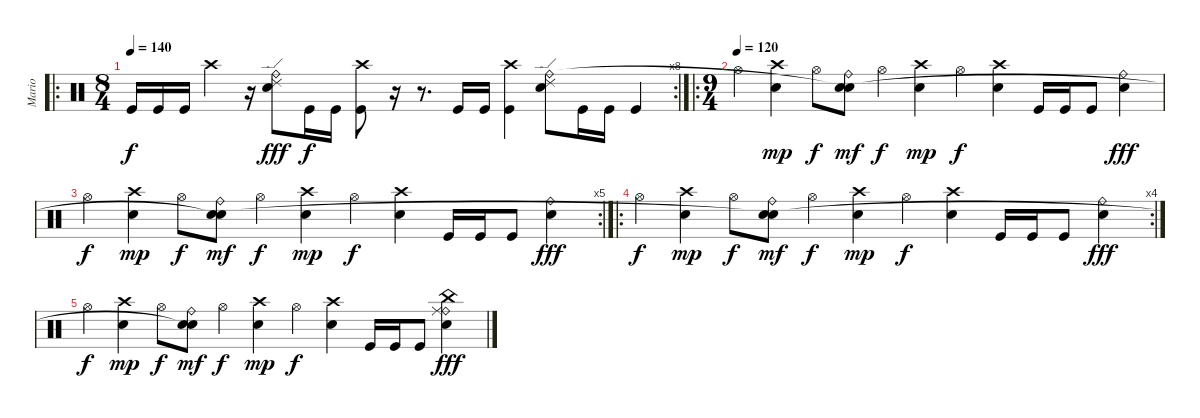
\track ("Mario" "Mario") {instrument percussion}
\staff {score}
\articulation defaults
\ro
\rc 8
\ts (8 4)
\tempo 140
\clef neutral
\ks c "Kick (hit)".16{dy f} "Kick (hit)".16 "Kick (hit)".16 "Crash high (hit)".4
r.16 ("Electric Snare (hit)" "Ride (edge) 2" "Ride (bell)").8{dy fff} "Kick (hit)".16{dy f} "Kick (hit)".16 ("Crash high (hit)" "Kick (hit)").8 r.16 r.8{d} "Kick (hit)".16 "Kick (hit)".16 ("Crash high (hit)" "Kick (hit)").4 ("Electric Snare (hit)" "Ride (edge) 2" "Ride (bell)").8 "Kick (hit)".16 "Kick (hit)".16 "Kick (hit)".4 |
\ro
\ts (9 4)
\tempo (120)
"Hi-Hat (open)".4{volume 16} ("Crash high (hit)" "Electric Snare (hit)").4{dy mp} "Hi-Hat (open)".8{dy f} ("Ride (bell)" "Electric Snare (hit)" "Snare (hit)"{t}).8{dy mf} "Hi-Hat (open)".4{dy f} ("Crash high (hit)" "Electric Snare (hit)").4{dy mp} "Hi-Hat (open)".4{dy f} ("Crash high (hit)" "Electric Snare (hit)").4 "Kick (hit)".16 "Kick (hit)".16 "Kick (hit)".8 ("Ride (bell)" "Electric Snare (hit)").4{dy fff} |
\rc 5 "Hi-Hat (open)".4{dy f}
("Crash high (hit)" "Electric Snare (hit)").4{dy mp} "Hi-Hat (open)".8{dy f} ("Ride (bell)" "Electric Snare (hit)" "Snare (hit)"{t}).8{dy mf} "Hi-Hat (open)".4{dy f} ("Crash high (hit)" "Electric Snare (hit)").4{dy mp} "Hi-Hat (open)".4{dy f} ("Crash high (hit)" "Electric Snare (hit)").4 "Kick (hit)".16 "Kick (hit)".16 "Kick (hit)".8 ("Ride (bell)" "Electric Snare (hit)").4{dy fff} |
\ro
\rc 4 "Hi-Hat (open)".4{dy f}
("Crash high (hit)" "Electric Snare (hit)").4{dy mp} "Hi-Hat (open)".8{dy f} ("Ride (bell)" "Electric Snare (hit)" "Snare (hit)"{t}).8{dy mf} "Hi-Hat (open)".4{dy f} ("Crash high (hit)" "Electric Snare (hit)").4{dy mp} "Hi-Hat (open)".4{dy f} ("Crash high (hit)" "Electric Snare (hit)").4 "Kick (hit)".16 "Kick (hit)".16 "Kick (hit)".8 ("Ride (bell)" "Electric Snare (hit)").4{dy fff} |
"Hi-Hat (open)".4{dy f} ("Crash high (hit)" "Electric Snare (hit)").4{dy mp} "Hi-Hat (open)".8{dy f} ("Ride (bell)" "Electric Snare (hit)" "Snare (hit)"{t}).8{dy mf} "Hi-Hat (open)".4{dy f} ("Crash high (hit)" "Electric Snare (hit)").4{dy mp} "Hi-Hat (open)".4{dy f} ("Crash high (hit)" "Electric Snare (hit)").4 "Kick (hit)".16 "Kick (hit)".16 "Kick (hit)".8 ("Ride (bell)" "Electric Snare (hit)" "Ride (middle)" "China (hit)").4{dy fff}
